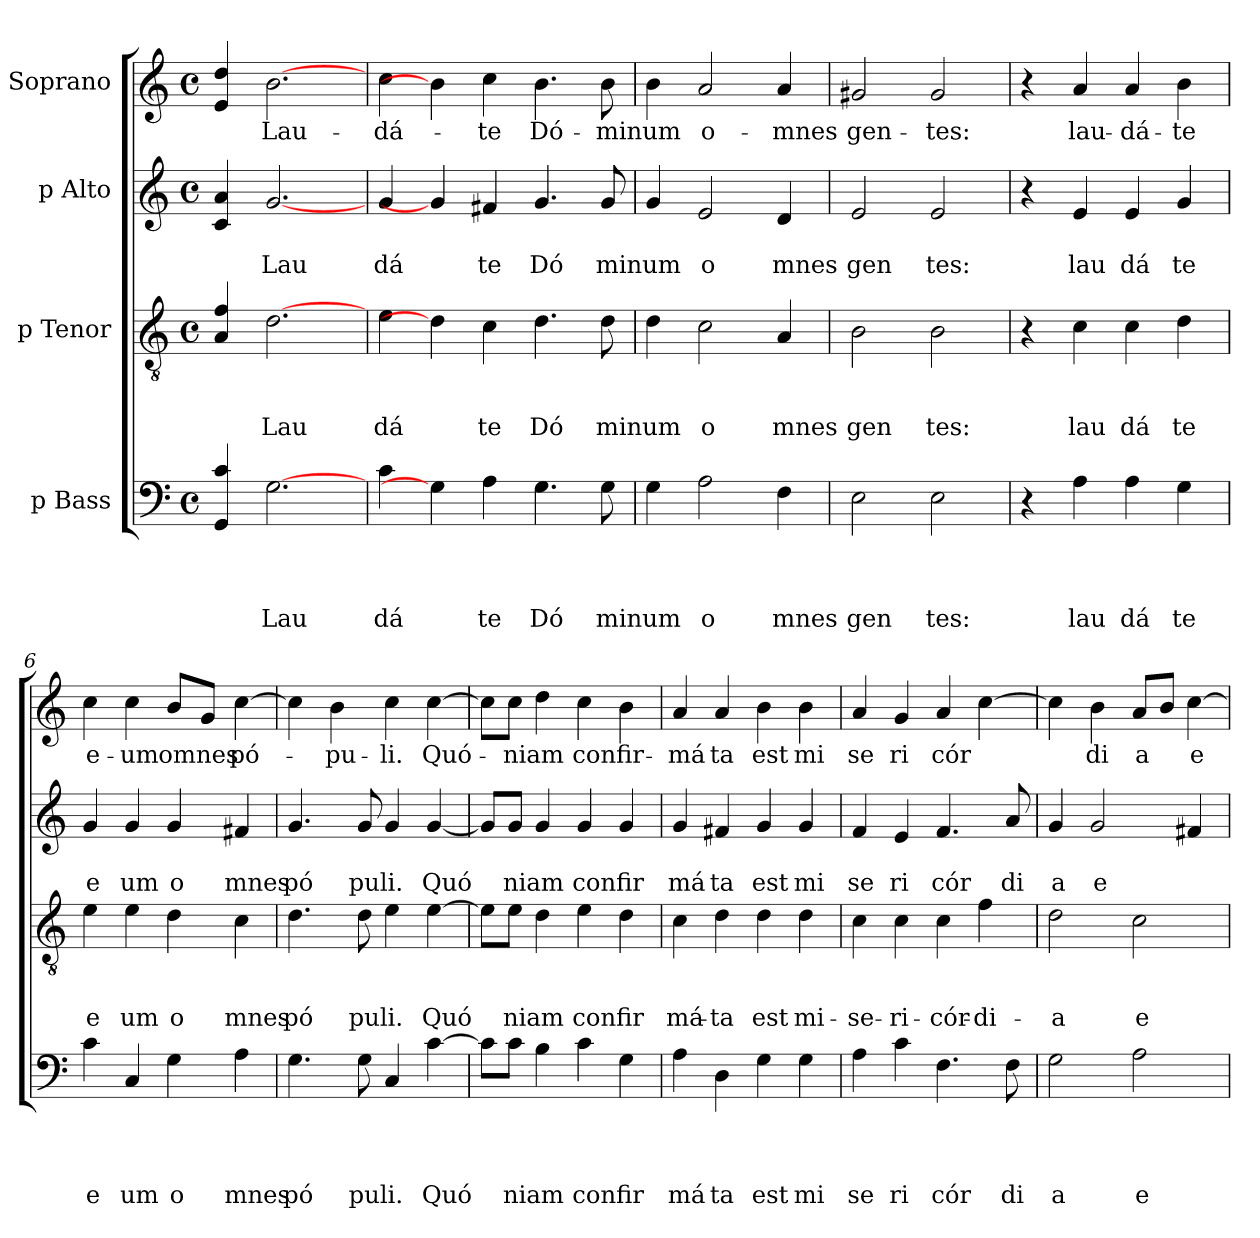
**kern	**text	**text	**text	**text	**kern	**text	**text	**text	**kern	**text	**text	**kern	**text
*part4	*part4	*part4	*part4	*part4	*part3	*part3	*part3	*part3	*part2	*part2	*part2	*part1	*part1
*staff4	*staff4	*staff4	*staff4	*staff4	*staff3	*staff3	*staff3	*staff3	*staff2	*staff2	*staff2	*staff1	*staff1
*I"p Bass	*	*	*	*	*I"p Tenor	*	*	*	*I"p Alto	*	*	*I"Soprano	*
*clefF4	*	*	*	*	*clefGv2	*	*	*	*clefG2	*	*	*clefG2	*
*k[]	*	*	*	*	*k[]	*	*	*	*k[]	*	*	*k[]	*
*C:	*	*	*	*	*C:	*	*	*	*C:	*	*	*C:	*
*M4/4	*	*	*	*	*M4/4	*	*	*	*M4/4	*	*	*M4/4	*
*met(c)	*	*	*	*	*met(c)	*	*	*	*met(c)	*	*	*met(c)	*
=1	=1	=1	=1	=1	=1	=1	=1	=1	=1	=1	=1	=1	=1
4GG/ 4c/	.	.	.	.	4A/ 4f/	.	.	.	4c/ 4a/	.	.	4e/ 4dd/	.
!	!	!	!	!LO:LY:b	!	!	!	!LO:LY:b	!	!	!LO:LY:b	!	!LO:LY:b
[2.G	.	.	.	Lau	[2.d	.	.	Lau	[2.g	.	Lau	[2.b	Lau-
=2	=2	=2	=2	=2	=2	=2	=2	=2	=2	=2	=2	=2	=2
!	!	!	!	!LO:LY:b	!	!	!	!LO:LY:b	!	!	!LO:LY:b	!	!LO:LY:b
4c\	.	.	.	dá	4e\	.	.	dá	4g/	.	dá	4cc\	-dá-
4G]	.	.	.	.	4d]	.	.	.	4g]	.	.	4b]	.
!	!	!	!	!LO:LY:b	!	!	!	!LO:LY:b	!	!	!LO:LY:b	!	!LO:LY:b
4A\	.	.	.	te	4c\	.	.	te	4f#X/	.	te	4cc\	-te
!	!	!	!	!LO:LY:b	!	!	!	!LO:LY:b	!	!	!LO:LY:b	!	!LO:LY:b
4.G\	.	.	.	Dó	4.d\	.	.	Dó	4.g/	.	Dó	4.b\	Dó-
!	!	!	!	!LO:LY:b	!	!	!	!LO:LY:b	!	!	!LO:LY:b	!	!LO:LY:b
8G\	.	.	.	minum	8d\	.	.	minum	8g/	.	minum	8b\	-minum
=3	=3	=3	=3	=3	=3	=3	=3	=3	=3	=3	=3	=3	=3
4G\	.	.	.	.	4d\	.	.	.	4g/	.	.	4b\	.
!	!	!	!	!LO:LY:b	!	!	!	!LO:LY:b	!	!	!LO:LY:b	!	!LO:LY:b
2A\	.	.	.	o	2c\	.	.	o	2e/	.	o	2a/	o-
!	!	!	!	!LO:LY:b	!	!	!	!LO:LY:b	!	!	!LO:LY:b	!	!LO:LY:b
4F\	.	.	.	mnes	4A/	.	.	mnes	4d/	.	mnes	4a/	-mnes
=4	=4	=4	=4	=4	=4	=4	=4	=4	=4	=4	=4	=4	=4
!	!	!	!	!LO:LY:b	!	!	!	!LO:LY:b	!	!	!LO:LY:b	!	!LO:LY:b
2E\	.	.	.	gen	2B\	.	.	gen	2e/	.	gen	2g#X/	gen-
!	!	!	!	!LO:LY:b	!	!	!	!LO:LY:b	!	!	!LO:LY:b	!	!LO:LY:b
2E\	.	.	.	tes:	2B\	.	.	tes:	2e/	.	tes:	2g#/	-tes:
=5	=5	=5	=5	=5	=5	=5	=5	=5	=5	=5	=5	=5	=5
4r	.	.	.	.	4r	.	.	.	4r	.	.	4r	.
!	!	!	!	!LO:LY:b	!	!	!	!LO:LY:b	!	!	!LO:LY:b	!	!LO:LY:b
4A\	.	.	.	lau	4c\	.	.	lau	4e/	.	lau	4a/	lau-
!	!	!	!	!LO:LY:b	!	!	!	!LO:LY:b	!	!	!LO:LY:b	!	!LO:LY:b
4A\	.	.	.	dá	4c\	.	.	dá	4e/	.	dá	4a/	-dá-
!	!	!	!	!LO:LY:b	!	!	!	!LO:LY:b	!	!	!LO:LY:b	!	!LO:LY:b
4G\	.	.	.	te	4d\	.	.	te	4g/	.	te	4b\	-te
=6	=6	=6	=6	=6	=6	=6	=6	=6	=6	=6	=6	=6	=6
!	!	!	!	!LO:LY:b	!	!	!	!LO:LY:b	!	!	!LO:LY:b	!	!LO:LY:b
4c\	.	.	.	e	4e\	.	.	e	4g/	.	e	4cc\	e-
!	!	!	!	!LO:LY:b	!	!	!	!LO:LY:b	!	!	!LO:LY:b	!	!LO:LY:b
4C/	.	.	.	um	4e\	.	.	um	4g/	.	um	4cc\	-um
!	!	!	!	!LO:LY:b	!	!	!	!LO:LY:b	!	!	!LO:LY:b	!	!LO:LY:b
4G\	.	.	.	o	4d\	.	.	o	4g/	.	o	8b/L	omnes
.	.	.	.	.	.	.	.	.	.	.	.	8g/J	.
!	!	!	!	!LO:LY:b	!	!	!	!LO:LY:b	!	!	!LO:LY:b	!	!LO:LY:b
4A\	.	.	.	mnes	4c\	.	.	mnes	4f#X/	.	mnes	[>4cc\	pó-
=7	=7	=7	=7	=7	=7	=7	=7	=7	=7	=7	=7	=7	=7
!	!	!	!	!LO:LY:b	!	!	!	!LO:LY:b	!	!	!LO:LY:b	!	!
4.G\	.	.	.	pó	4.d\	.	.	pó	4.g/	.	pó	4cc\]	.
!	!	!	!	!	!	!	!	!	!	!	!	!	!LO:LY:b
.	.	.	.	.	.	.	.	.	.	.	.	4b\	-pu-
!	!	!	!	!LO:LY:b	!	!	!	!LO:LY:b	!	!	!LO:LY:b	!	!
8G\	.	.	.	pu	8d\	.	.	pu	8g/	.	pu	.	.
!	!	!	!	!LO:LY:b	!	!	!	!LO:LY:b	!	!	!LO:LY:b	!	!LO:LY:b
4C/	.	.	.	li.	4e\	.	.	li.	4g/	.	li.	4cc\	-li.
!	!	!	!	!LO:LY:b	!	!	!	!LO:LY:b	!	!	!LO:LY:b	!	!LO:LY:b
[>4c\	.	.	.	Quó	[>4e\	.	.	Quó	[<4g/	.	Quó	[>4cc\	Quó-
=8	=8	=8	=8	=8	=8	=8	=8	=8	=8	=8	=8	=8	=8
8c\L]	.	.	.	.	8e\L]	.	.	.	8g/L]	.	.	8cc\L]	.
!	!	!	!	!LO:LY:b	!	!	!	!LO:LY:b	!	!	!LO:LY:b	!	!LO:LY:b
8c\J	.	.	.	niam	8e\J	.	.	niam	8g/J	.	niam	8cc\J	-niam
4B\	.	.	.	.	4d\	.	.	.	4g/	.	.	4dd\	.
!	!	!	!	!LO:LY:b	!	!	!	!LO:LY:b	!	!	!LO:LY:b	!	!LO:LY:b
4c\	.	.	.	confir	4e\	.	.	confir	4g/	.	confir	4cc\	confir-
4G\	.	.	.	.	4d\	.	.	.	4g/	.	.	4b\	.
!!LO:LB:g=z
=9	=9	=9	=9	=9	=9	=9	=9	=9	=9	=9	=9	=9	=9
!	!	!	!	!LO:LY:b	!	!	!	!LO:LY:b	!	!	!LO:LY:b	!	!LO:LY:b
4A\	.	.	.	má	4c\	.	.	má-	4g/	.	má	4a/	-má
!	!	!	!	!LO:LY:b	!	!	!	!LO:LY:b	!	!	!LO:LY:b	!	!LO:LY:b
4D\	.	.	.	ta	4d\	.	.	-ta	4f#X/	.	ta	4a/	ta
!	!	!	!	!LO:LY:b	!	!	!	!LO:LY:b	!	!	!LO:LY:b	!	!LO:LY:b
4G\	.	.	.	est	4d\	.	.	est	4g/	.	est	4b\	est
!	!	!	!	!LO:LY:b	!	!	!	!LO:LY:b	!	!	!LO:LY:b	!	!LO:LY:b
4G\	.	.	.	mi	4d\	.	.	mi-	4g/	.	mi	4b\	mi
=10	=10	=10	=10	=10	=10	=10	=10	=10	=10	=10	=10	=10	=10
!	!	!	!	!LO:LY:b	!	!	!	!LO:LY:b	!	!	!LO:LY:b	!	!LO:LY:b
4A\	.	.	.	se	4c\	.	.	-se-	4f/	.	se	4a/	se
!	!	!	!	!LO:LY:b	!	!	!	!LO:LY:b	!	!	!LO:LY:b	!	!LO:LY:b
4c\	.	.	.	ri	4c\	.	.	-ri-	4e/	.	ri	4g/	ri
!	!	!	!	!LO:LY:b	!	!	!	!LO:LY:b	!	!	!LO:LY:b	!	!LO:LY:b
4.F\	.	.	.	cór	4c\	.	.	-cór-	4.f/	.	cór	4a/	cór
!	!	!	!	!	!	!	!	!LO:LY:b	!	!	!	!	!
.	.	.	.	.	4f\	.	.	-di-	.	.	.	[>4cc\	.
!	!	!	!	!LO:LY:b	!	!	!	!	!	!	!LO:LY:b	!	!
8F\	.	.	.	di	.	.	.	.	8a/	.	di	.	.
=11	=11	=11	=11	=11	=11	=11	=11	=11	=11	=11	=11	=11	=11
!	!	!	!	!LO:LY:b	!	!	!	!LO:LY:b	!	!	!LO:LY:b	!	!
2G\	.	.	.	a	2d\	.	.	-a	4g/	.	a	4cc\]	.
!	!	!	!	!	!	!	!	!	!	!	!LO:LY:b	!	!LO:LY:b
.	.	.	.	.	.	.	.	.	2g/	.	e	4b\	di
!	!	!	!	!LO:LY:b	!	!	!	!LO:LY:b	!	!	!	!	!LO:LY:b
2A\	.	.	.	e	2c\	.	.	e-	.	.	.	8a/L	a
.	.	.	.	.	.	.	.	.	.	.	.	8b/J	.
!	!	!	!	!	!	!	!	!	!	!	!	!	!LO:LY:b
.	.	.	.	.	.	.	.	.	4f#X/	.	.	[>4cc\	e
=	=	=	=	=	=	=	=	=	=	=	=	=	=
*-	*-	*-	*-	*-	*-	*-	*-	*-	*-	*-	*-	*-	*-
